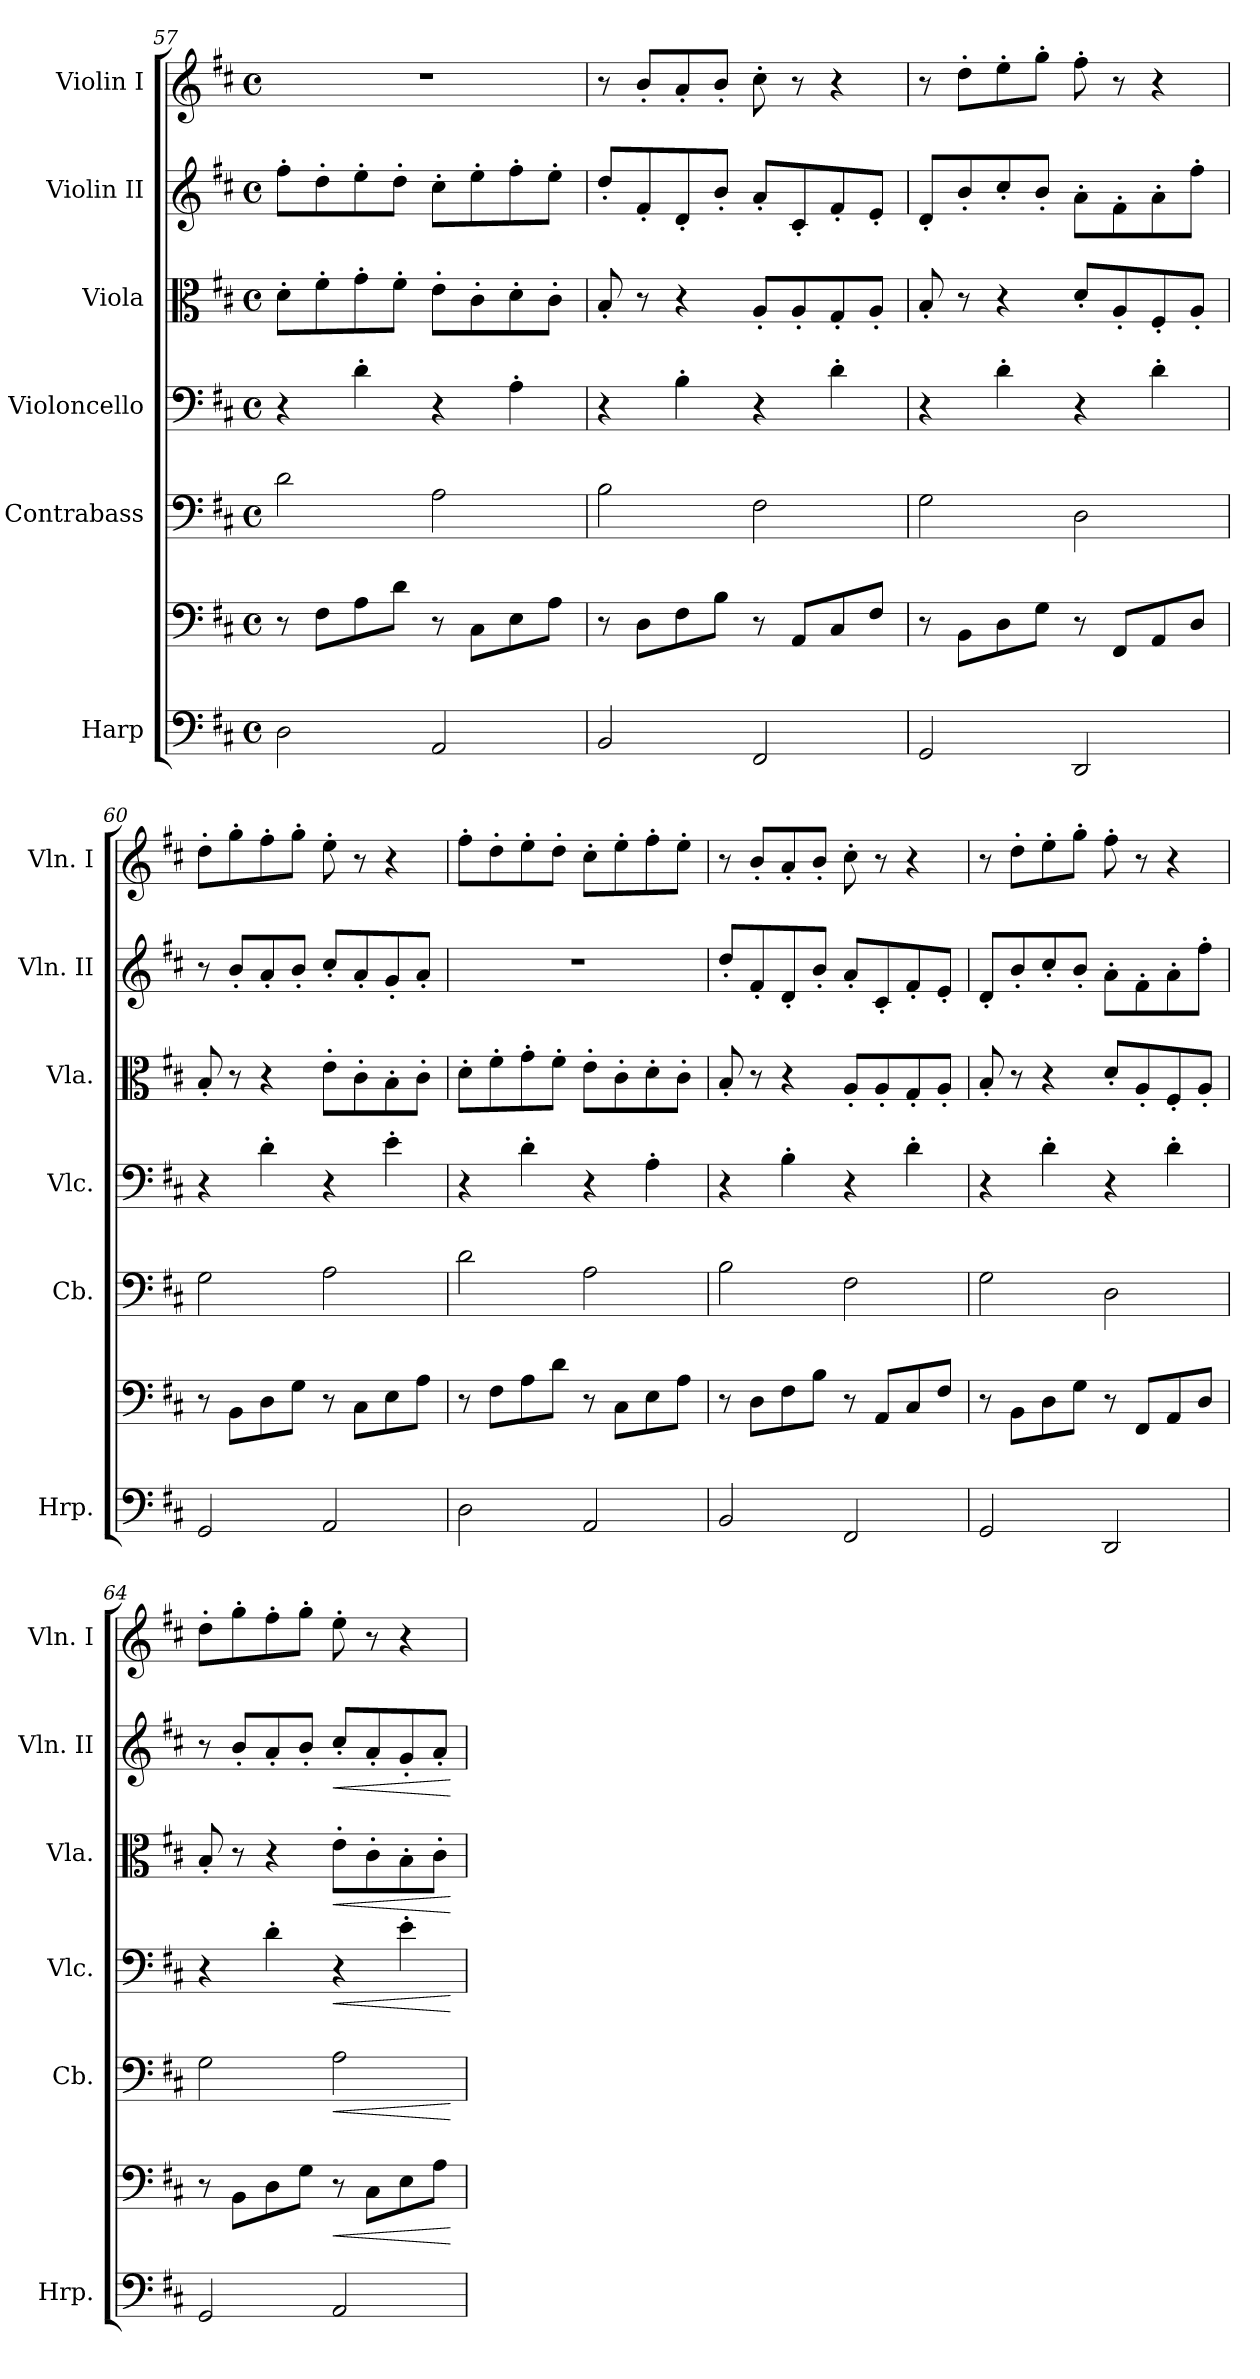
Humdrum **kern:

**kern	**kern	**dynam	**kern	**dynam	**kern	**dynam	**kern	**dynam	**kern	**dynam	**kern
*part6	*part6	*part6	*part5	*part5	*part4	*part4	*part3	*part3	*part2	*part2	*part1
*staff7	*staff6	*staff6/7	*staff5	*staff5	*staff4	*staff4	*staff3	*staff3	*staff2	*staff2	*staff1
*I"Harp	*	*	*I"Contrabass	*	*I"Violoncello	*	*I"Viola	*	*I"Violin II	*	*I"Violin I
*I'Hrp.	*	*	*I'Cb.	*	*I'Vlc.	*	*I'Vla.	*	*I'Vln. II	*	*I'Vln. I
*clefF4	*clefF4	*	*clefF4	*	*clefF4	*	*clefC3	*	*clefG2	*	*clefG2
*	*	*	*ITrd7c12	*	*	*	*	*	*	*	*
*k[f#c#]	*k[f#c#]	*	*k[f#c#]	*	*k[f#c#]	*	*k[f#c#]	*	*k[f#c#]	*	*k[f#c#]
*M4/4	*M4/4	*	*M4/4	*	*M4/4	*	*M4/4	*	*M4/4	*	*M4/4
*met(c)	*met(c)	*	*met(c)	*	*met(c)	*	*met(c)	*	*met(c)	*	*met(c)
=57	=57	=57	=57	=57	=57	=57	=57	=57	=57	=57	=57
2D\	8r	.	2D\	.	4r	.	8d'\L	.	8ff#'\L	.	1r
.	8F#\L	.	.	.	.	.	8f#'\	.	8dd'\	.	.
.	8A\	.	.	.	4d'\	.	8g'\	.	8ee'\	.	.
.	8d\J	.	.	.	.	.	8f#'\J	.	8dd'\J	.	.
2AA/	8r	.	2AA\	.	4r	.	8e'\L	.	8cc#'\L	.	.
.	8C#\L	.	.	.	.	.	8c#'\	.	8ee'\	.	.
.	8E\	.	.	.	4A'\	.	8d'\	.	8ff#'\	.	.
.	8A\J	.	.	.	.	.	8c#'\J	.	8ee'\J	.	.
=58	=58	=58	=58	=58	=58	=58	=58	=58	=58	=58	=58
2BB/	8r	.	2BB\	.	4r	.	8B'/	.	8dd'/L	.	8r
.	8D\L	.	.	.	.	.	8r	.	8f#'/	.	8b'/L
.	8F#\	.	.	.	4B'\	.	4r	.	8d'/	.	8a'/
.	8B\J	.	.	.	.	.	.	.	8b'/J	.	8b'/J
2FF#/	8r	.	2FF#\	.	4r	.	8A'/L	.	8a'/L	.	8cc#'\
.	8AA/L	.	.	.	.	.	8A'/	.	8c#'/	.	8r
.	8C#/	.	.	.	4d'\	.	8G'/	.	8f#'/	.	4r
.	8F#/J	.	.	.	.	.	8A'/J	.	8e'/J	.	.
=59	=59	=59	=59	=59	=59	=59	=59	=59	=59	=59	=59
2GG/	8r	.	2GG\	.	4r	.	8B'/	.	8d'/L	.	8r
.	8BB\L	.	.	.	.	.	8r	.	8b'/	.	8dd'\L
.	8D\	.	.	.	4d'\	.	4r	.	8cc#'/	.	8ee'\
.	8G\J	.	.	.	.	.	.	.	8b'/J	.	8gg'\J
2DD/	8r	.	2DD\	.	4r	.	8d'/L	.	8a'\L	.	8ff#'\
.	8FF#/L	.	.	.	.	.	8A'/	.	8f#'\	.	8r
.	8AA/	.	.	.	4d'\	.	8F#'/	.	8a'\	.	4r
.	8D/J	.	.	.	.	.	8A'/J	.	8ff#'\J	.	.
=60	=60	=60	=60	=60	=60	=60	=60	=60	=60	=60	=60
2GG/	8r	.	2GG\	.	4r	.	8B'/	.	8r	.	8dd'\L
.	8BB\L	.	.	.	.	.	8r	.	8b'/L	.	8gg'\
.	8D\	.	.	.	4d'\	.	4r	.	8a'/	.	8ff#'\
.	8G\J	.	.	.	.	.	.	.	8b'/J	.	8gg'\J
2AA/	8r	.	2AA\	.	4r	.	8e'\L	.	8cc#'/L	.	8ee'\
.	8C#\L	.	.	.	.	.	8c#'\	.	8a'/	.	8r
.	8E\	.	.	.	4e'\	.	8B'\	.	8g'/	.	4r
.	8A\J	.	.	.	.	.	8c#'\J	.	8a'/J	.	.
!!LO:PB:g=z
=61	=61	=61	=61	=61	=61	=61	=61	=61	=61	=61	=61
2D\	8r	.	2D\	.	4r	.	8d'\L	.	1r	.	8ff#'\L
.	8F#\L	.	.	.	.	.	8f#'\	.	.	.	8dd'\
.	8A\	.	.	.	4d'\	.	8g'\	.	.	.	8ee'\
.	8d\J	.	.	.	.	.	8f#'\J	.	.	.	8dd'\J
2AA/	8r	.	2AA\	.	4r	.	8e'\L	.	.	.	8cc#'\L
.	8C#\L	.	.	.	.	.	8c#'\	.	.	.	8ee'\
.	8E\	.	.	.	4A'\	.	8d'\	.	.	.	8ff#'\
.	8A\J	.	.	.	.	.	8c#'\J	.	.	.	8ee'\J
=62	=62	=62	=62	=62	=62	=62	=62	=62	=62	=62	=62
2BB/	8r	.	2BB\	.	4r	.	8B'/	.	8dd'/L	.	8r
.	8D\L	.	.	.	.	.	8r	.	8f#'/	.	8b'/L
.	8F#\	.	.	.	4B'\	.	4r	.	8d'/	.	8a'/
.	8B\J	.	.	.	.	.	.	.	8b'/J	.	8b'/J
2FF#/	8r	.	2FF#\	.	4r	.	8A'/L	.	8a'/L	.	8cc#'\
.	8AA/L	.	.	.	.	.	8A'/	.	8c#'/	.	8r
.	8C#/	.	.	.	4d'\	.	8G'/	.	8f#'/	.	4r
.	8F#/J	.	.	.	.	.	8A'/J	.	8e'/J	.	.
=63	=63	=63	=63	=63	=63	=63	=63	=63	=63	=63	=63
2GG/	8r	.	2GG\	.	4r	.	8B'/	.	8d'/L	.	8r
.	8BB\L	.	.	.	.	.	8r	.	8b'/	.	8dd'\L
.	8D\	.	.	.	4d'\	.	4r	.	8cc#'/	.	8ee'\
.	8G\J	.	.	.	.	.	.	.	8b'/J	.	8gg'\J
2DD/	8r	.	2DD\	.	4r	.	8d'/L	.	8a'\L	.	8ff#'\
.	8FF#/L	.	.	.	.	.	8A'/	.	8f#'\	.	8r
.	8AA/	.	.	.	4d'\	.	8F#'/	.	8a'\	.	4r
.	8D/J	.	.	.	.	.	8A'/J	.	8ff#'\J	.	.
=64	=64	=64	=64	=64	=64	=64	=64	=64	=64	=64	=64
2GG/	8r	.	2GG\	.	4r	.	8B'/	.	8r	.	8dd'\L
.	8BB\L	.	.	.	.	.	8r	.	8b'/L	.	8gg'\
.	8D\	.	.	.	4d'\	.	4r	.	8a'/	.	8ff#'\
.	8G\J	.	.	.	.	.	.	.	8b'/J	.	8gg'\J
!	!	!LO:HP:b	!	!LO:HP:b	!	!LO:HP:b	!	!LO:HP:b	!	!LO:HP:b	!
2AA/	8r	<	2AA\	<	4r	<	8e'\L	<	8cc#'/L	<	8ee'\
.	8C#\L	.	.	.	.	.	8c#'\	.	8a'/	.	8r
.	8E\	.	.	.	4e'\	.	8B'\	.	8g'/	.	4r
.	8A\J	.	.	.	.	.	8c#'\J	.	8a'/J	.	.
.	.	[	.	[	.	[	.	[	.	[	.
=	=	=	=	=	=	=	=	=	=	=	=
*-	*-	*-	*-	*-	*-	*-	*-	*-	*-	*-	*-
